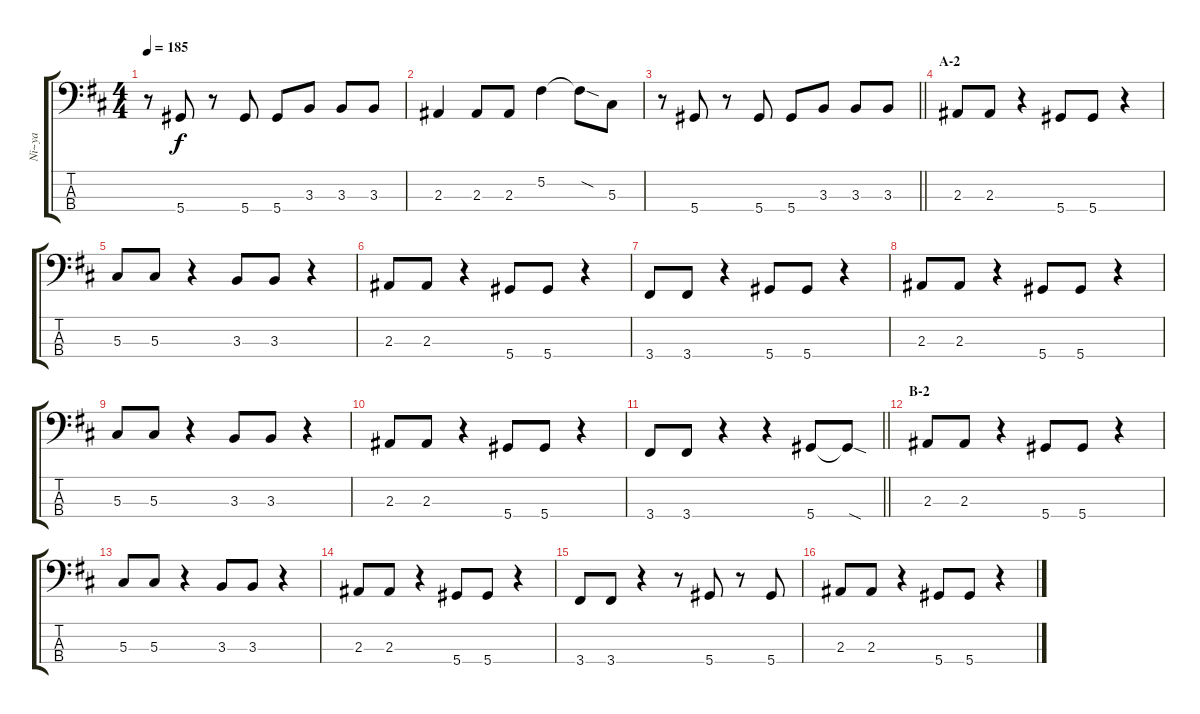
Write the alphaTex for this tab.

\track ("Ni~ya" "Ni~ya") {instrument electricbasspick}
\staff {score tabs}
\tuning (Gb2 Db2 Ab1 Eb1) {hide}
\ts (4 4)
\tempo 185
\clef f4
\ks d
r.8{dy f} 5.4.8 r.8 5.4.8 5.4.8 3.3.8 3.3.8 3.3.8 |
2.3.4 2.3.8 2.3.8 5.2.4 5.2{sod t}.8 5.3.8 |
\barLineRight lightlight
r.8 5.4.8 r.8 5.4.8 5.4.8 3.3.8 3.3.8 3.3.8 |
\section ("" "A-2")
2.3.8 2.3.8 r.4 5.4.8 5.4.8 r.4 |
5.3.8 5.3.8 r.4 3.3.8 3.3.8 r.4 |
2.3.8 2.3.8 r.4 5.4.8 5.4.8 r.4 |
3.4.8 3.4.8 r.4 5.4.8 5.4.8 r.4 |
2.3.8 2.3.8 r.4 5.4.8 5.4.8 r.4 |
5.3.8 5.3.8 r.4 3.3.8 3.3.8 r.4 |
2.3.8 2.3.8 r.4 5.4.8 5.4.8 r.4 |
\barLineRight lightlight
3.4.8 3.4.8 r.4 r.4 5.4.8 5.4{sod t}.8 |
\section ("" "B-2")
2.3.8 2.3.8 r.4 5.4.8 5.4.8 r.4 |
5.3.8 5.3.8 r.4 3.3.8 3.3.8 r.4 |
2.3.8 2.3.8 r.4 5.4.8 5.4.8 r.4 |
3.4.8 3.4.8 r.4 r.8 5.4.8 r.8 5.4.8 |
2.3.8 2.3.8 r.4 5.4.8 5.4.8 r.4
